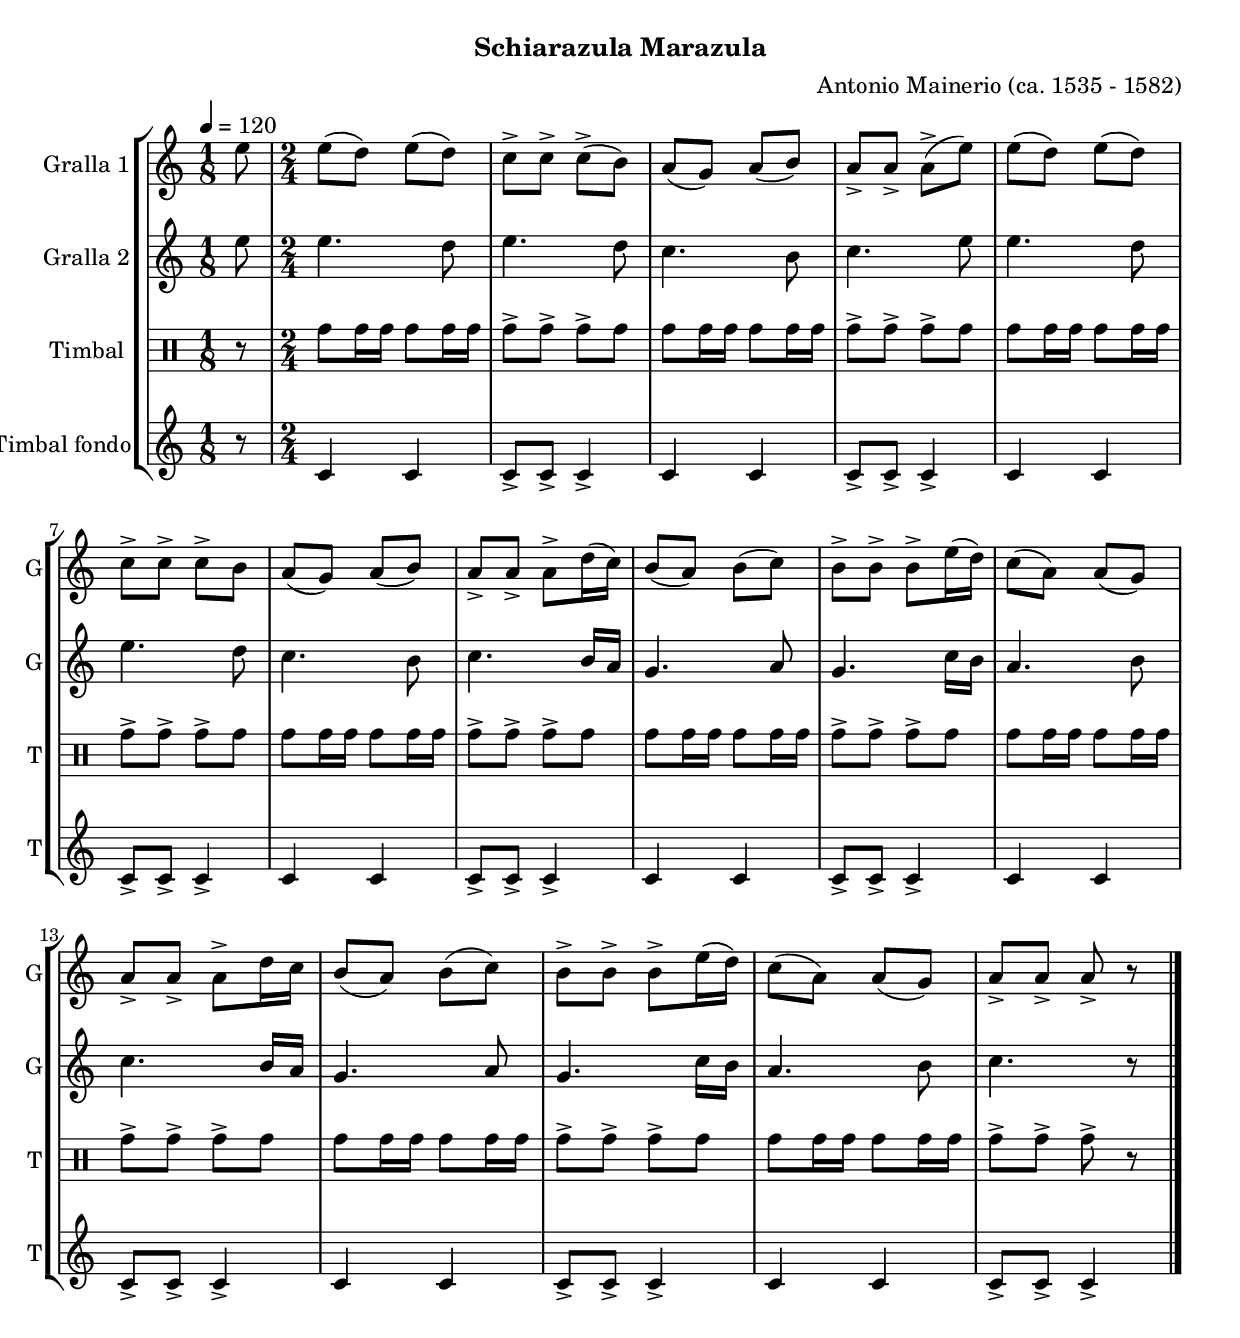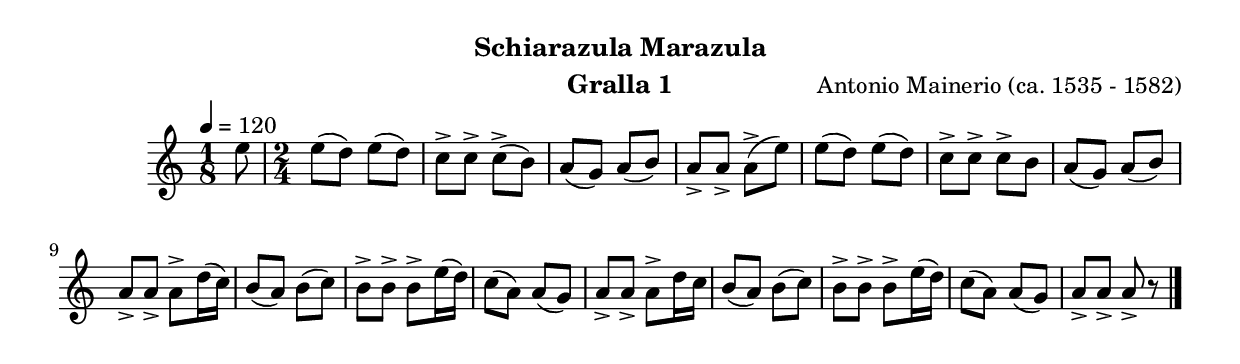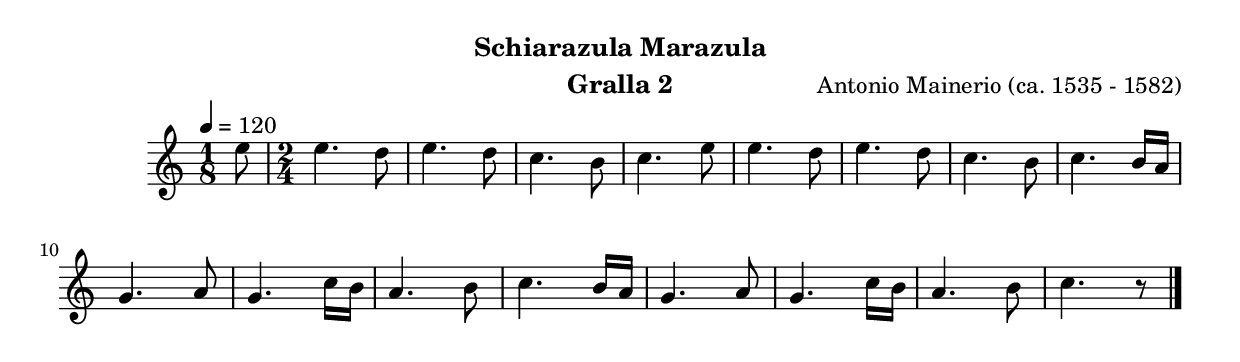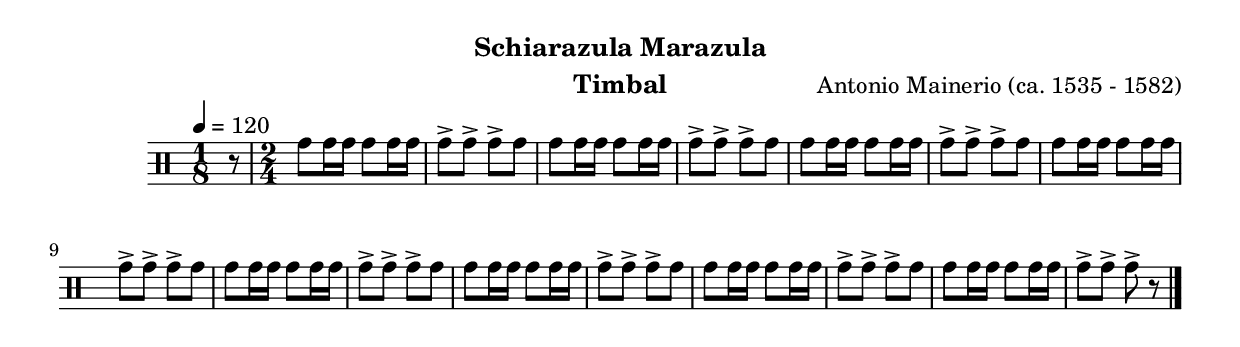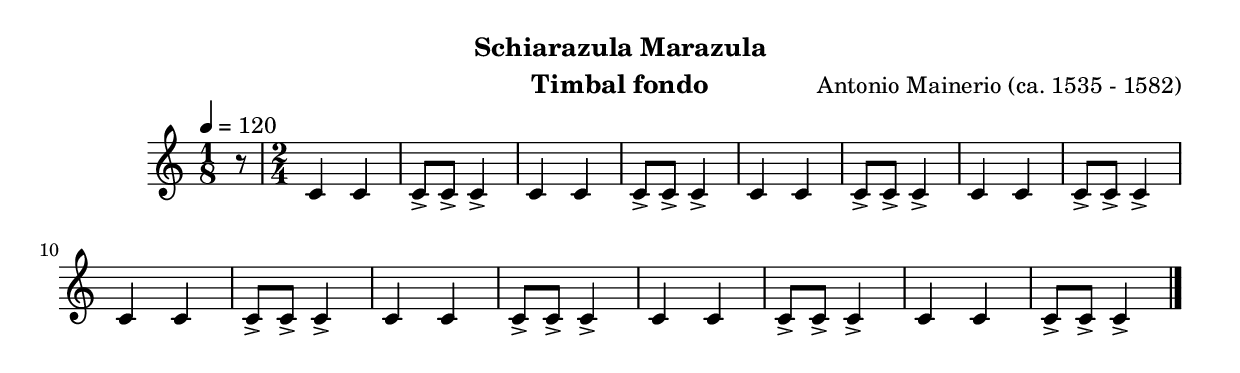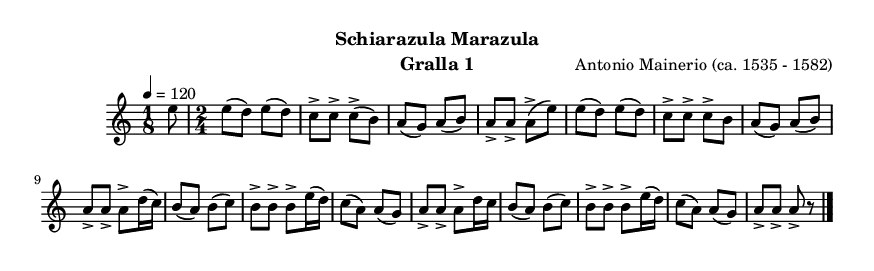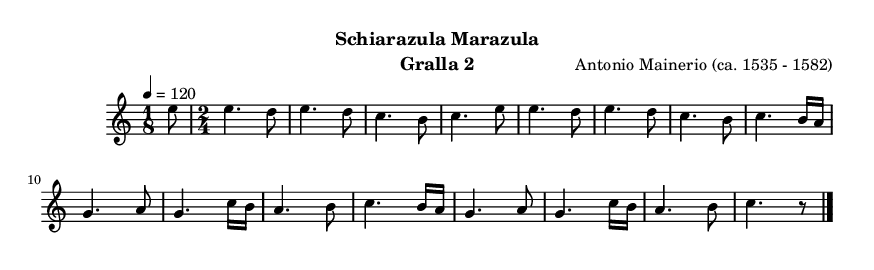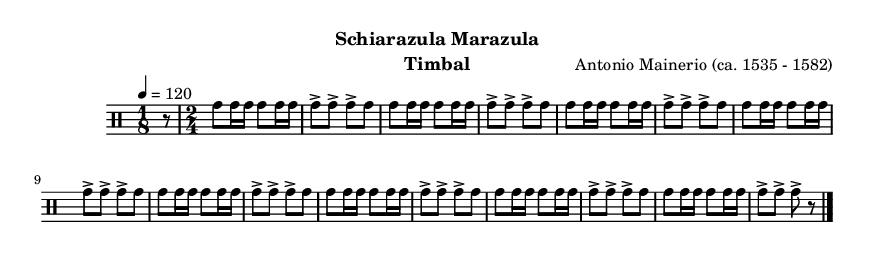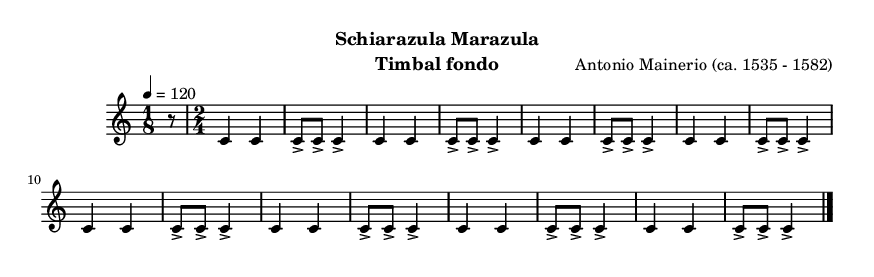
\version "2.16.0"

\header {
  dedication=""
  title="  "
  subtitle="Schiarazula Marazula"
  subsubtitle=""
  poet=""
  meter=""
  piece=""
  composer="Antonio Mainerio (ca. 1535 - 1582)"
  arranger=""
  opus=""
  instrument=""
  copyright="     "
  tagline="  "
}

liniaroAa =
\relative e''
{
  \tempo 4=120
  \clef treble
  \key c \major
  \time 1/8
  e8  |
  \time 2/4   e8 ( d ) e ( d )  |
  c8-> c-> c-> ( b )  |
  a8 ( g ) a ( b )  |
  %05
  a8-> a-> a-> ( e' )  |
  e8 ( d ) e ( d )  |
  c8-> c-> c-> b   |
  a8 ( g ) a ( b )  |
  a8-> a-> a-> d16 ( c )  |
  %10
  b8 ( a ) b ( c )  |
  b8-> b-> b-> e16 ( d )  |
  c8 ( a ) a ( g )  |
  a8-> a-> a-> d16 c   |
  b8 ( a ) b ( c )  |
  %15
  b8-> b-> b-> e16 ( d )  |
  c8 ( a ) a ( g )  |
  a8-> a-> a-> r  \bar "|."
}

liniaroAb =
\relative e''
{
  \tempo 4=120
  \clef treble
  \key c \major
  \time 1/8
  e8  |
  \time 2/4   e4. d8  |
  e4. d8  |
  c4. b8  |
  %05
  c4. e8  |
  e4. d8  |
  e4. d8  |
  c4. b8  |
  c4. b16 a  |
  %10
  g4. a8  |
  g4. c16 b  |
  a4. b8  |
  c4. b16 a  |
  g4. a8  |
  %15
  g4. c16 b  |
  a4. b8  |
  c4. r8  \bar "|."
}

liniaroAc =
\drummode
{
  \tempo 4=120
  \time 1/8
  r8  |
  \time 2/4   tomh8 tomh16 tomh tomh8 tomh16 tomh  |
  tomh8-> tomh-> tomh-> tomh  |
  tomh8 tomh16 tomh tomh8 tomh16 tomh  |
  %05
  tomh8-> tomh-> tomh-> tomh  |
  tomh8 tomh16 tomh tomh8 tomh16 tomh  |
  tomh8-> tomh-> tomh-> tomh  |
  tomh8 tomh16 tomh tomh8 tomh16 tomh  |
  tomh8-> tomh-> tomh-> tomh  |
  %10
  tomh8 tomh16 tomh tomh8 tomh16 tomh  |
  tomh8-> tomh-> tomh-> tomh  |
  tomh8 tomh16 tomh tomh8 tomh16 tomh  |
  tomh8-> tomh-> tomh-> tomh  |
  tomh8 tomh16 tomh tomh8 tomh16 tomh  |
  %15
  tomh8-> tomh-> tomh-> tomh  |
  tomh8 tomh16 tomh tomh8 tomh16 tomh  |
  tomh8-> tomh-> tomh-> r  \bar "|."
}

liniaroAd =
\drummode
{
  \tempo 4=120
  \time 1/8
  r8  |
  \time 2/4   tomfl4 tomfl  |
  tomfl8-> tomfl-> tomfl4->  |
  tomfl4 tomfl  |
  %05
  tomfl8-> tomfl-> tomfl4->  |
  tomfl4 tomfl  |
  tomfl8-> tomfl-> tomfl4->  |
  tomfl4 tomfl  |
  tomfl8-> tomfl-> tomfl4->  |
  %10
  tomfl4 tomfl  |
  tomfl8-> tomfl-> tomfl4->  |
  tomfl4 tomfl  |
  tomfl8-> tomfl-> tomfl4->  |
  tomfl4 tomfl  |
  %15
  tomfl8-> tomfl-> tomfl4->  |
  tomfl4 tomfl  |
  tomfl8-> tomfl-> tomfl4->  \bar "|."
}

\book {

\paper {
  print-page-number = false
}

\bookpart {
  \score {
    \new StaffGroup {
      \override Score.RehearsalMark #'self-alignment-X = #LEFT
      <<
        \new Staff \with {instrumentName = #"Gralla 1" shortInstrumentName = #"G"} \liniaroAa
        \new Staff \with {instrumentName = #"Gralla 2" shortInstrumentName = #"G"} \liniaroAb
        \new DrumStaff \with {instrumentName = #"Timbal" shortInstrumentName = #"T"} \liniaroAc
        \new Staff \with {instrumentName = #"Timbal fondo" shortInstrumentName = #"T"} \liniaroAd
      >>
    }
    \layout {}
  }\score { \unfoldRepeats
    \new StaffGroup {
      \override Score.RehearsalMark #'self-alignment-X = #LEFT
      <<
        \new Staff \with {instrumentName = #"Gralla 1" shortInstrumentName = #"G"} \liniaroAa
        \new Staff \with {instrumentName = #"Gralla 2" shortInstrumentName = #"G"} \liniaroAb
        \new DrumStaff \with {instrumentName = #"Timbal" shortInstrumentName = #"T"} \liniaroAc
        \new Staff \with {instrumentName = #"Timbal fondo" shortInstrumentName = #"T"} \liniaroAd
      >>
    }
    \midi {}
  }
}

\bookpart {
  \header {instrument="Gralla 1"}
  \score {
    \new StaffGroup {
      \override Score.RehearsalMark #'self-alignment-X = #LEFT
      <<
        \new Staff \liniaroAa
      >>
    }
    \layout {}
  }\score { \unfoldRepeats
    \new StaffGroup {
      \override Score.RehearsalMark #'self-alignment-X = #LEFT
      <<
        \new Staff \liniaroAa
      >>
    }
    \midi {}
  }
}

\bookpart {
  \header {instrument="Gralla 2"}
  \score {
    \new StaffGroup {
      \override Score.RehearsalMark #'self-alignment-X = #LEFT
      <<
        \new Staff \liniaroAb
      >>
    }
    \layout {}
  }\score { \unfoldRepeats
    \new StaffGroup {
      \override Score.RehearsalMark #'self-alignment-X = #LEFT
      <<
        \new Staff \liniaroAb
      >>
    }
    \midi {}
  }
}

\bookpart {
  \header {instrument="Timbal"}
  \score {
    \new StaffGroup {
      \override Score.RehearsalMark #'self-alignment-X = #LEFT
      <<
        \new DrumStaff \liniaroAc
      >>
    }
    \layout {}
  }\score { \unfoldRepeats
    \new StaffGroup {
      \override Score.RehearsalMark #'self-alignment-X = #LEFT
      <<
        \new DrumStaff \liniaroAc
      >>
    }
    \midi {}
  }
}

\bookpart {
  \header {instrument="Timbal fondo"}
  \score {
    \new StaffGroup {
      \override Score.RehearsalMark #'self-alignment-X = #LEFT
      <<
        \new Staff \liniaroAd
      >>
    }
    \layout {}
  }\score { \unfoldRepeats
    \new StaffGroup {
      \override Score.RehearsalMark #'self-alignment-X = #LEFT
      <<
        \new Staff \liniaroAd
      >>
    }
    \midi {}
  }
}

}

\book {

\paper {
  print-page-number = false
  #(set-paper-size "a6landscape")
  #(layout-set-staff-size 14)
}

\bookpart {
  \header {instrument="Gralla 1"}
  \score {
    \new StaffGroup {
      \override Score.RehearsalMark #'self-alignment-X = #LEFT
      <<
        \new Staff \liniaroAa
      >>
    }
    \layout {}
  }
}

\bookpart {
  \header {instrument="Gralla 2"}
  \score {
    \new StaffGroup {
      \override Score.RehearsalMark #'self-alignment-X = #LEFT
      <<
        \new Staff \liniaroAb
      >>
    }
    \layout {}
  }
}

\bookpart {
  \header {instrument="Timbal"}
  \score {
    \new StaffGroup {
      \override Score.RehearsalMark #'self-alignment-X = #LEFT
      <<
        \new DrumStaff \liniaroAc
      >>
    }
    \layout {}
  }
}

\bookpart {
  \header {instrument="Timbal fondo"}
  \score {
    \new StaffGroup {
      \override Score.RehearsalMark #'self-alignment-X = #LEFT
      <<
        \new Staff \liniaroAd
      >>
    }
    \layout {}
  }
}

}

